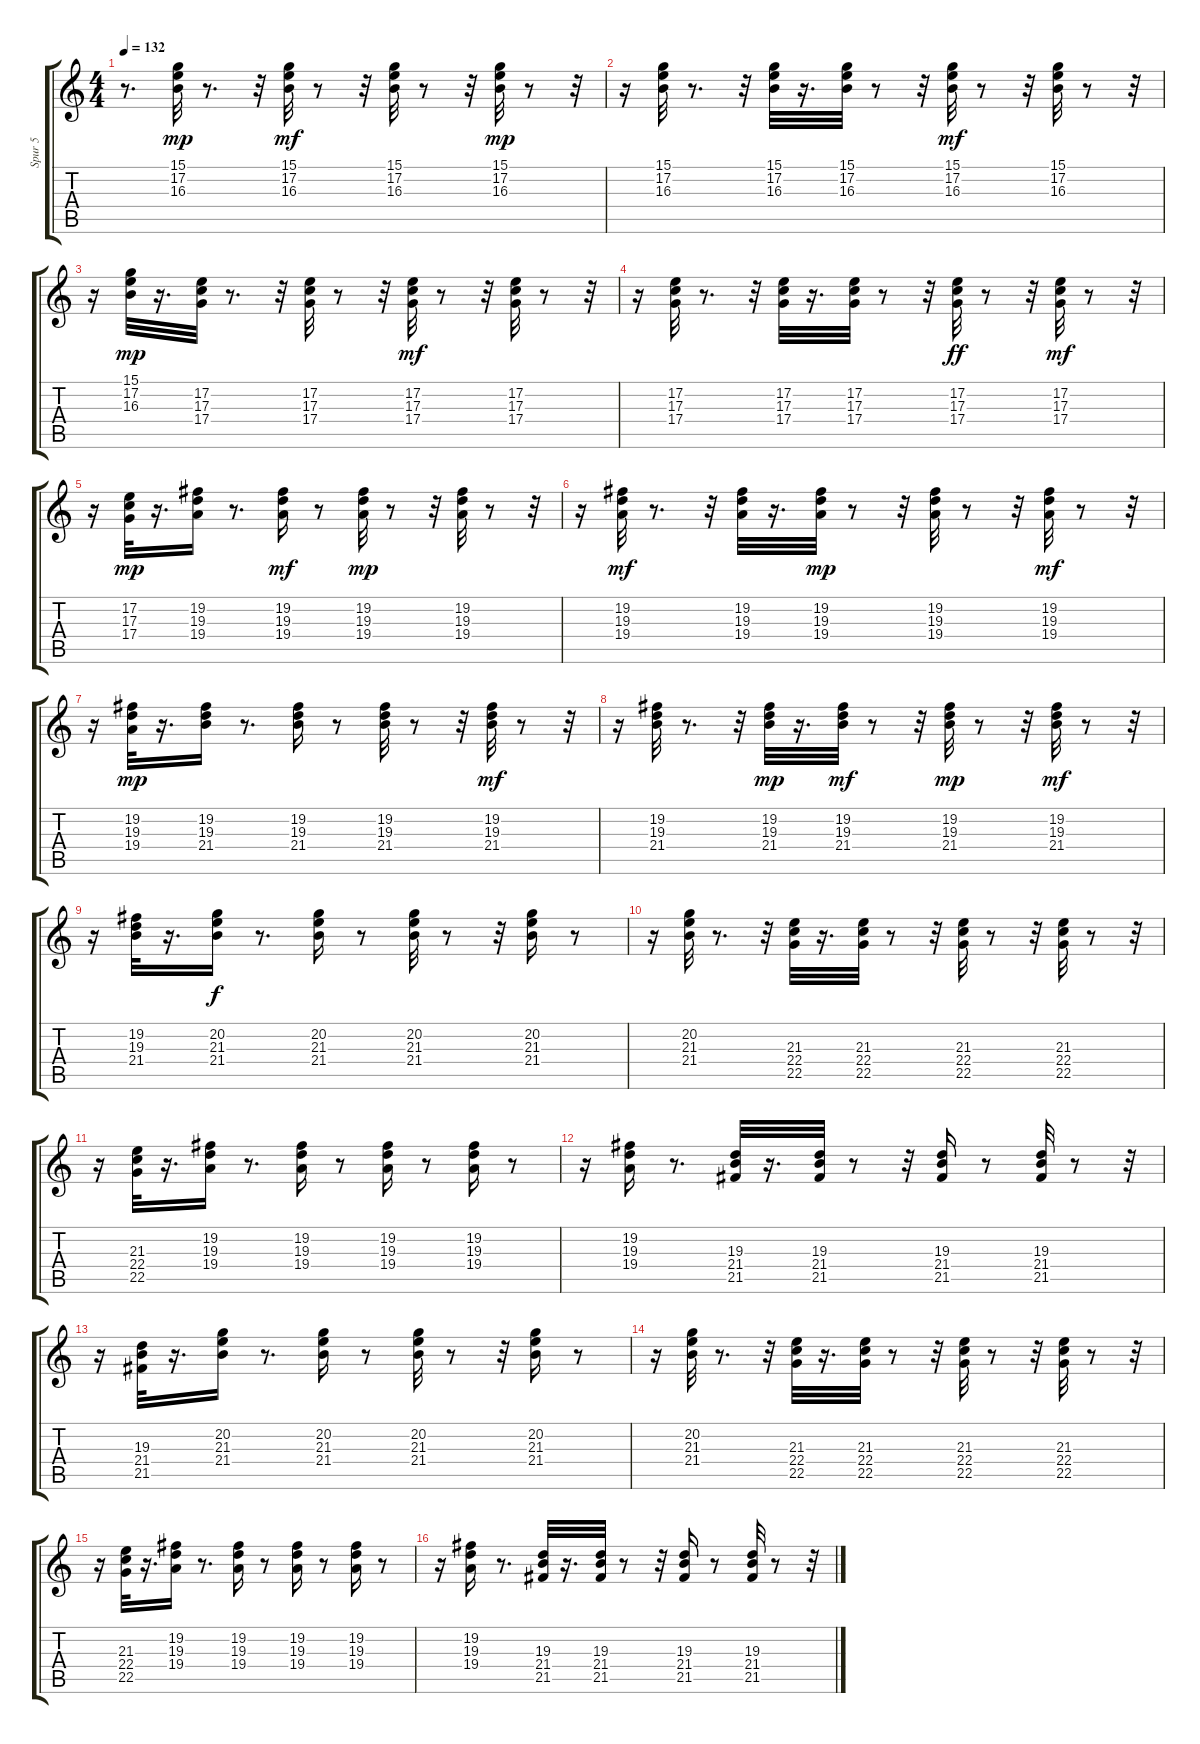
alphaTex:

\track ("Spur 5" "Spur 5") {instrument lead1square}
\staff {score tabs}
\tuning (E4 B3 G3 D3 A2 E2) {hide}
\ts (4 4)
\tempo 132
\clef g2
\ks c
r.8{d dy mf} (15.1 17.2 16.3).32{dy mp} r.8{d} r.32 (15.1 17.2 16.3).32{dy mf} r.8 r.32 (15.1 17.2 16.3).32 r.8 r.32 (15.1 17.2 16.3).32{dy mp} r.8 r.32 |
r.16 (15.1 17.2 16.3).32 r.8{d} r.32 (15.1 17.2 16.3).32 r.16{d} (15.1 17.2 16.3).32 r.8 r.32 (15.1 17.2 16.3).32{dy mf} r.8 r.32 (15.1 17.2 16.3).32 r.8 r.32 |
r.16 (15.1 17.2 16.3).32{dy mp} r.16{d} (17.2 17.3 17.4).32 r.8{d} r.32 (17.2 17.3 17.4).32 r.8 r.32 (17.2 17.3 17.4).32{dy mf} r.8 r.32 (17.2 17.3 17.4).32 r.8 r.32 |
r.16 (17.2 17.3 17.4).32 r.8{d} r.32 (17.2 17.3 17.4).32 r.16{d} (17.2 17.3 17.4).32 r.8 r.32 (17.2 17.3 17.4).32{dy ff} r.8 r.32 (17.2 17.3 17.4).32{dy mf} r.8 r.32 |
r.16 (17.2 17.3 17.4).32{dy mp} r.16{d} (19.2 19.3 19.4).16 r.8{d} (19.2 19.3 19.4).16{dy mf} r.8 (19.2 19.3 19.4).32{dy mp} r.8 r.32 (19.2 19.3 19.4).32 r.8 r.32 |
r.16 (19.2 19.3 19.4).32{dy mf} r.8{d} r.32 (19.2 19.3 19.4).32 r.16{d} (19.2 19.3 19.4).32{dy mp} r.8 r.32 (19.2 19.3 19.4).32 r.8 r.32 (19.2 19.3 19.4).32{dy mf} r.8 r.32 |
r.16 (19.2 19.3 19.4).32{dy mp} r.16{d} (19.2 19.3 21.4).16 r.8{d} (19.2 19.3 21.4).16 r.8 (19.2 19.3 21.4).32 r.8 r.32 (19.2 19.3 21.4).32{dy mf} r.8 r.32 |
r.16 (19.2 19.3 21.4).32 r.8{d} r.32 (19.2 19.3 21.4).32{dy mp} r.16{d} (19.2 19.3 21.4).32{dy mf} r.8 r.32 (19.2 19.3 21.4).32{dy mp} r.8 r.32 (19.2 19.3 21.4).32{dy mf} r.8 r.32 |
r.16 (19.2 19.3 21.4).32 r.16{d} (20.2 21.3 21.4).16{dy f} r.8{d} (20.2 21.3 21.4).16 r.8 (20.2 21.3 21.4).32 r.8 r.32 (20.2 21.3 21.4).16 r.8 |
r.16 (20.2 21.3 21.4).32 r.8{d} r.32 (21.3 22.4 22.5).32 r.16{d} (21.3 22.4 22.5).32 r.8 r.32 (21.3 22.4 22.5).32 r.8 r.32 (21.3 22.4 22.5).32 r.8 r.32 |
r.16 (21.3 22.4 22.5).32 r.16{d} (19.2 19.3 19.4).16 r.8{d} (19.2 19.3 19.4).16 r.8 (19.2 19.3 19.4).16 r.8 (19.2 19.3 19.4).16 r.8 |
r.16 (19.2 19.3 19.4).16 r.8{d} (19.3 21.4 21.5).32 r.16{d} (19.3 21.4 21.5).32 r.8 r.32 (19.3 21.4 21.5).16 r.8 (19.3 21.4 21.5).32 r.8 r.32 |
r.16 (19.3 21.4 21.5).32 r.16{d} (20.2 21.3 21.4).16 r.8{d} (20.2 21.3 21.4).16 r.8 (20.2 21.3 21.4).32 r.8 r.32 (20.2 21.3 21.4).16 r.8 |
r.16 (20.2 21.3 21.4).32 r.8{d} r.32 (21.3 22.4 22.5).32 r.16{d} (21.3 22.4 22.5).32 r.8 r.32 (21.3 22.4 22.5).32 r.8 r.32 (21.3 22.4 22.5).32 r.8 r.32 |
r.16 (21.3 22.4 22.5).32 r.16{d} (19.2 19.3 19.4).16 r.8{d} (19.2 19.3 19.4).16 r.8 (19.2 19.3 19.4).16 r.8 (19.2 19.3 19.4).16 r.8 |
r.16 (19.2 19.3 19.4).16 r.8{d} (19.3 21.4 21.5).32 r.16{d} (19.3 21.4 21.5).32 r.8 r.32 (19.3 21.4 21.5).16 r.8 (19.3 21.4 21.5).32 r.8 r.32
